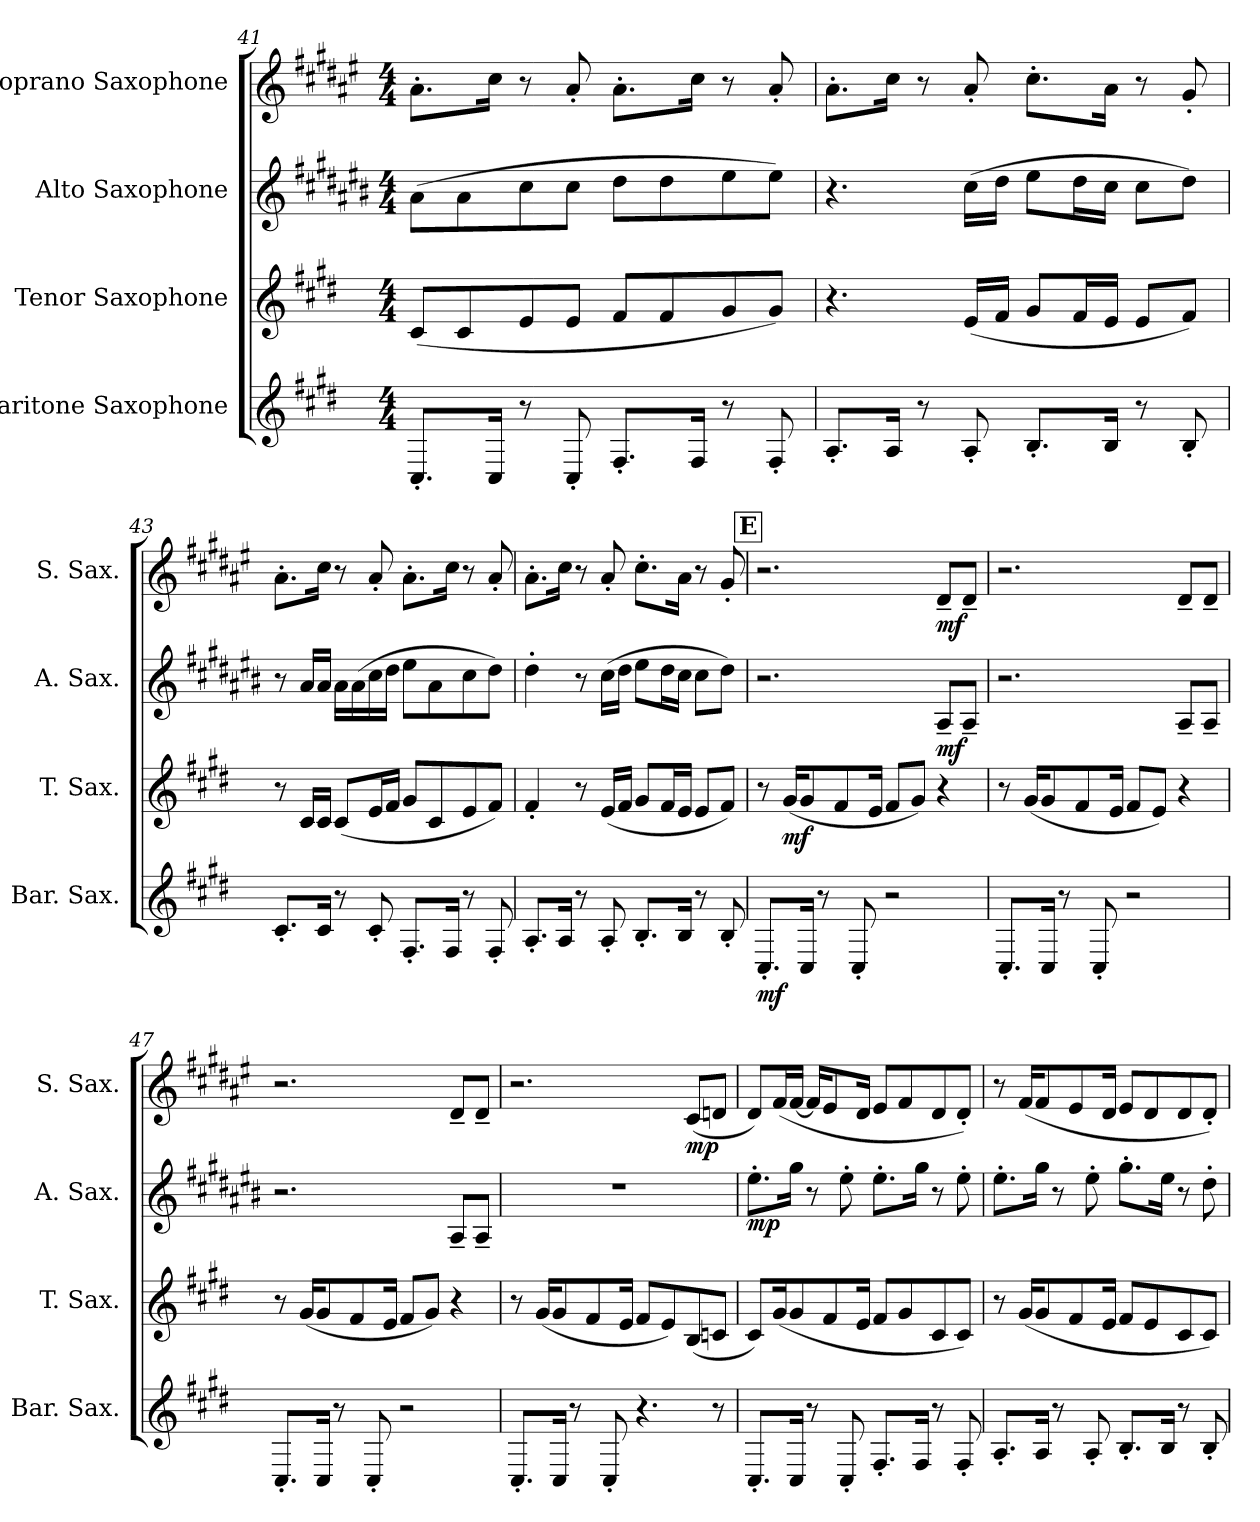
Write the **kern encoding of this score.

**kern	**dynam	**kern	**dynam	**kern	**dynam	**kern	**dynam
*part4	*part4	*part3	*part3	*part2	*part2	*part1	*part1
*staff4	*staff4	*staff3	*staff3	*staff2	*staff2	*staff1	*staff1
*I"Baritone Saxophone	*	*I"Tenor Saxophone	*	*I"Alto Saxophone	*	*I"Soprano Saxophone	*
*I'Bar. Sax.	*	*I'T. Sax.	*	*I'A. Sax.	*	*I'S. Sax.	*
*clefG2	*	*clefG2	*	*clefG2	*	*clefG2	*
*ITrd12c21	*	*ITrd8c14	*	*ITrd5c9	*	*ITrd1c2	*
*k[f#c#g#d#]	*	*k[f#c#g#d#]	*	*k[f#c#g#d#]	*	*k[f#c#g#d#]	*
*M4/4	*	*M4/4	*	*M4/4	*	*M4/4	*
=41	=41	=41	=41	=41	=41	=41	=41
8.CC#'/L	.	(<8C#/L	.	(>8c#\L	.	8.g#'\L	.
.	.	8C#/	.	8c#\	.	.	.
16CC#/Jk	.	.	.	.	.	16b\Jk	.
8r	.	8E/	.	8e\	.	8r	.
8CC#'/	.	8E/J	.	8e\J	.	8g#'/	.
8.FF#'/L	.	8F#/L	.	8f#\L	.	8.g#'\L	.
.	.	8F#/	.	8f#\	.	.	.
16FF#/Jk	.	.	.	.	.	16b\Jk	.
8r	.	8G#/	.	8g#\	.	8r	.
8FF#'/	.	8G#/J)	.	8g#\J)	.	8g#'/	.
=42	=42	=42	=42	=42	=42	=42	=42
8.AA'/L	.	4.r	.	4.r	.	8.g#'\L	.
16AA/Jk	.	.	.	.	.	16b\Jk	.
8r	.	.	.	.	.	8r	.
8AA'/	.	(<16E/LL	.	(>16e\LL	.	8g#'/	.
.	.	16F#/JJ	.	16f#\JJ	.	.	.
8.BB'/L	.	8G#/L	.	8g#\L	.	8.b'\L	.
.	.	16F#/L	.	16f#\L	.	.	.
16BB/Jk	.	16E/JJ	.	16e\JJ	.	16g#\Jk	.
8r	.	8E/L	.	8e\L	.	8r	.
8BB'/	.	8F#/J)	.	8f#\J)	.	8f#'/	.
=43	=43	=43	=43	=43	=43	=43	=43
8.C#'/L	.	8r	.	8r	.	8.g#'\L	.
.	.	16C#/LL	.	16c#/LL	.	.	.
16C#/Jk	.	16C#/JJ	.	16c#/JJ	.	16b\Jk	.
8r	.	(<8C#/L	.	16c#\LL	.	8r	.
.	.	.	.	(>16c#\	.	.	.
8C#'/	.	16E/L	.	16e\	.	8g#'/	.
.	.	16F#/JJ	.	16f#\JJ	.	.	.
8.FF#'/L	.	8G#/L	.	8g#\L	.	8.g#'\L	.
.	.	8C#/	.	8c#\	.	.	.
16FF#/Jk	.	.	.	.	.	16b\Jk	.
8r	.	8E/	.	8e\	.	8r	.
8FF#'/	.	8F#/J)	.	8f#\J)	.	8g#'/	.
=44	=44	=44	=44	=44	=44	=44	=44
8.AA'/L	.	4F#'/	.	4f#'\	.	8.g#'\L	.
16AA/Jk	.	.	.	.	.	16b\Jk	.
8r	.	8r	.	8r	.	8r	.
8AA'/	.	(<16E/LL	.	(>16e\LL	.	8g#'/	.
.	.	16F#/JJ	.	16f#\JJ	.	.	.
8.BB'/L	.	8G#/L	.	8g#\L	.	8.b'\L	.
.	.	16F#/L	.	16f#\L	.	.	.
16BB/Jk	.	16E/JJ	.	16e\JJ	.	16g#\Jk	.
8r	.	8E/L	.	8e\L	.	8r	.
8BB'/	.	8F#/J)	.	8f#\J)	.	8f#'/	.
!!LO:REH:place=s1:a:B:fs=14:t=E
=45	=45	=45	=45	=45	=45	=45	=45
!	!LO:DY:b	!	!	!	!	!	!
8.CC#'/L	mf	8r	.	2.r	.	2.r	.
!	!	!	!LO:DY:b	!	!	!	!
.	.	(<16G#/KL	mf	.	.	.	.
16CC#/Jk	.	8G#/	.	.	.	.	.
8r	.	.	.	.	.	.	.
.	.	8F#/	.	.	.	.	.
8CC#'/	.	.	.	.	.	.	.
.	.	16E/Jk	.	.	.	.	.
2r	.	8F#/L	.	.	.	.	.
.	.	8G#/J)	.	.	.	.	.
!	!	!	!	!	!LO:DY:b	!	!LO:DY:b
.	.	4r	.	8C#~/L	mf	8c#~/L	mf
.	.	.	.	8C#~/J	.	8c#~/J	.
=46	=46	=46	=46	=46	=46	=46	=46
8.CC#'/L	.	8r	.	2.r	.	2.r	.
.	.	(<16G#/KL	.	.	.	.	.
16CC#/Jk	.	8G#/	.	.	.	.	.
8r	.	.	.	.	.	.	.
.	.	8F#/	.	.	.	.	.
8CC#'/	.	.	.	.	.	.	.
.	.	16E/Jk	.	.	.	.	.
2r	.	8F#/L	.	.	.	.	.
.	.	8E/J)	.	.	.	.	.
.	.	4r	.	8C#~/L	.	8c#~/L	.
.	.	.	.	8C#~/J	.	8c#~/J	.
=47	=47	=47	=47	=47	=47	=47	=47
8.CC#'/L	.	8r	.	2.r	.	2.r	.
.	.	(<16G#/KL	.	.	.	.	.
16CC#/Jk	.	8G#/	.	.	.	.	.
8r	.	.	.	.	.	.	.
.	.	8F#/	.	.	.	.	.
8CC#'/	.	.	.	.	.	.	.
.	.	16E/Jk	.	.	.	.	.
2r	.	8F#/L	.	.	.	.	.
.	.	8G#/J)	.	.	.	.	.
.	.	4r	.	8C#~/L	.	8c#~/L	.
.	.	.	.	8C#~/J	.	8c#~/J	.
=48	=48	=48	=48	=48	=48	=48	=48
8.CC#'/L	.	8r	.	1r	.	2.r	.
.	.	(<16G#/KL	.	.	.	.	.
16CC#/Jk	.	8G#/	.	.	.	.	.
8r	.	.	.	.	.	.	.
.	.	8F#/	.	.	.	.	.
8CC#'/	.	.	.	.	.	.	.
.	.	16E/Jk	.	.	.	.	.
4.r	.	8F#/L	.	.	.	.	.
.	.	8E/)	.	.	.	.	.
!	!	!	!	!	!	!	!LO:DY:b
.	.	(<8BB/	.	.	.	(<8B/L	mp
8r	.	8Cn/J	.	.	.	8cn/J	.
=49	=49	=49	=49	=49	=49	=49	=49
!	!	!	!	!	!LO:DY:b	!	!
8.CC#'/L	.	8C#/L)	.	8.g#'\L	mp	8c#/L)	.
.	.	(<16G#/K	.	.	.	(<16e/L	.
16CC#/Jk	.	8G#/	.	16b\Jk	.	[16e/JJ	.
8r	.	.	.	8r	.	16e/KL]	.
.	.	8F#/	.	.	.	8d#/	.
8CC#'/	.	.	.	8g#'\	.	.	.
.	.	16E/Jk	.	.	.	16c#/Jk	.
8.FF#'/L	.	8F#/L	.	8.g#'\L	.	8d#/L	.
.	.	8G#/	.	.	.	8e/	.
16FF#/Jk	.	.	.	16b\Jk	.	.	.
8r	.	8C#/	.	8r	.	8c#/	.
8FF#'/	.	8C#/J)	.	8g#'\	.	8c#'/J)	.
=50	=50	=50	=50	=50	=50	=50	=50
8.AA'/L	.	8r	.	8.g#'\L	.	8r	.
.	.	(<16G#/KL	.	.	.	(<16e/KL	.
16AA/Jk	.	8G#/	.	16b\Jk	.	8e/	.
8r	.	.	.	8r	.	.	.
.	.	8F#/	.	.	.	8d#/	.
8AA'/	.	.	.	8g#'\	.	.	.
.	.	16E/Jk	.	.	.	16c#/Jk	.
8.BB'/L	.	8F#/L	.	8.b'\L	.	8d#/L	.
.	.	8E/	.	.	.	8c#/	.
16BB/Jk	.	.	.	16g#\Jk	.	.	.
8r	.	8C#/	.	8r	.	8c#/	.
8BB'/	.	8C#/J)	.	8f#'\	.	8c#'/J)	.
=	=	=	=	=	=	=	=
*-	*-	*-	*-	*-	*-	*-	*-
